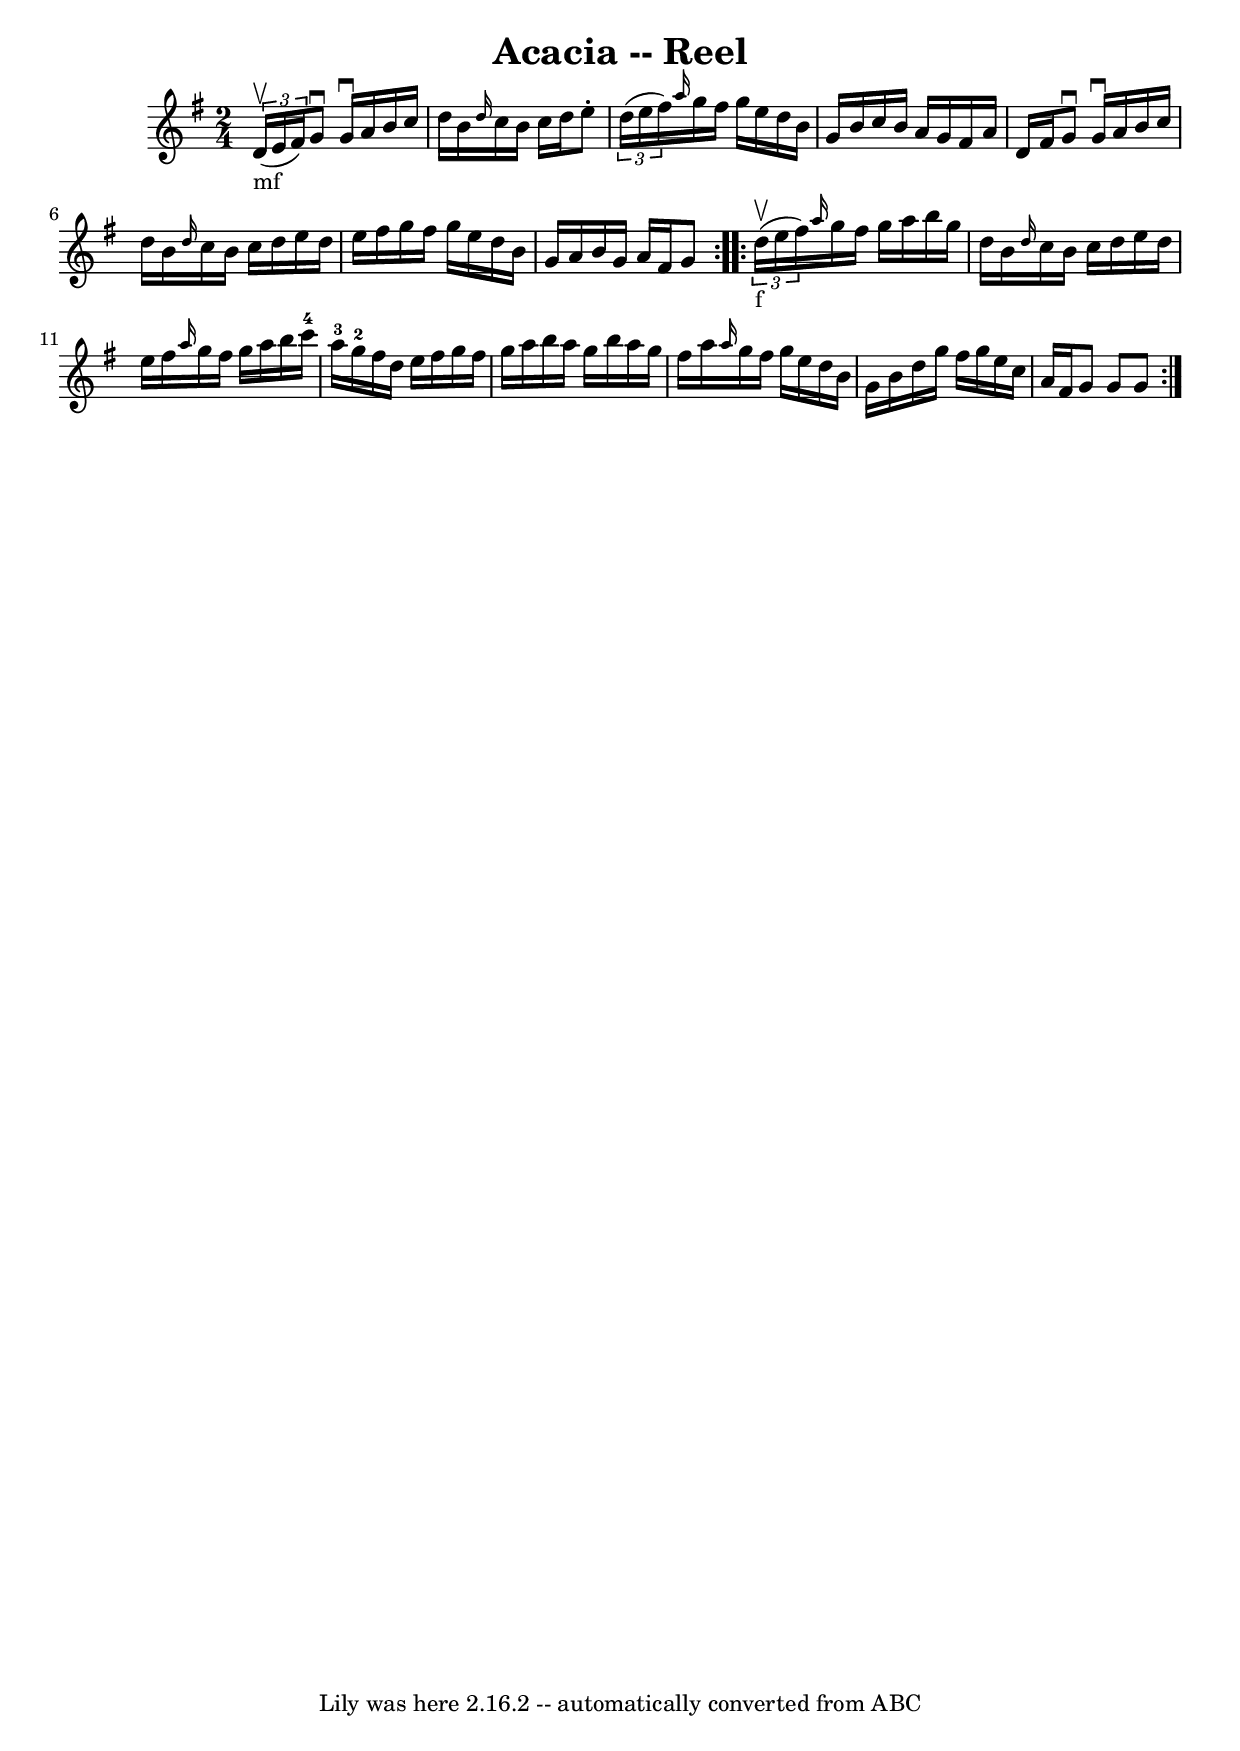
\version "2.16.2"
\include "Mammoth.ily"
\header {
  %% book = "Ryan's Mammoth Collection"
  crossRefNumber = "1"
  footnotes = "\\\\309"
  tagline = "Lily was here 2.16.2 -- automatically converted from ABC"
  title = "Acacia -- Reel"

}
voicedefault =  {



  \repeat volta 2 {

    \time 2/4 
    \key g \major
     \times 2/3 { d'16_"mf"^\upbow(e'16 fis'16  
				   -) 
				 } |
    g'8^\downbow g'16^\downbow a'16 b'16 c''16    
    d''16 b'16    |
    \grace { d''16  
	   } c''16 b'16 c''16    
    d''16 e''8 -.   \times 2/3 { d''16 (e''16 fis''16) 
			       }   |
    
    \grace { a''16  
	   } g''16 fis''16 g''16 e''16 d''16 b'16    
    g'16 b'16    |
    c''16 b'16 a'16 g'16 fis'16 a'16    
    d'16 fis'16    |
    g'8^\downbow g'16^\downbow a'16 b'16    
    c''16 d''16 b'16    |
    \grace { d''16  
	   } c''16 b'16    
    c''16 d''16 e''16 d''16 e''16 fis''16    |
    g''16    
    fis''16 g''16 e''16 d''16 b'16 g'16 a'16    |
    b'16   
    g'16 a'16 fis'16 g'8    
  }     
  \repeat volta 2 {
    \times 2/3 {   
      d''16_"f"^\upbow(e''16 fis''16) 
    } |
    \grace { a''16  
	   }   
    g''16 fis''16 g''16 a''16 b''16 g''16 d''16 b'16    
    |
    \grace { d''16  
	   } c''16 b'16 c''16 d''16 e''16    
    d''16 e''16 fis''16    |
    \grace { a''16  
	   } g''16 fis''16   
    g''16 a''16 b''16 c'''16-4 a''16-3 g''16-2   |
    
    fis''16 d''16 e''16 fis''16 g''16 fis''16 g''16 a''16    
    |
    b''16 a''16 g''16 b''16 a''16 g''16 fis''16    
    a''16    |
    \grace { a''16  
	   } g''16 fis''16 g''16 e''16    
    d''16 b'16 g'16 b'16    |
    d''16 g''16 fis''16 g''16  
    e''16 c''16 a'16 fis'16    |
    g'8 g'8 g'8    
  }   

}

\score{
  <<

    \context Staff="default"
    {
      \voicedefault 
      
    }

  >>
  \layout {
    
  }
  \midi {
  }

}
